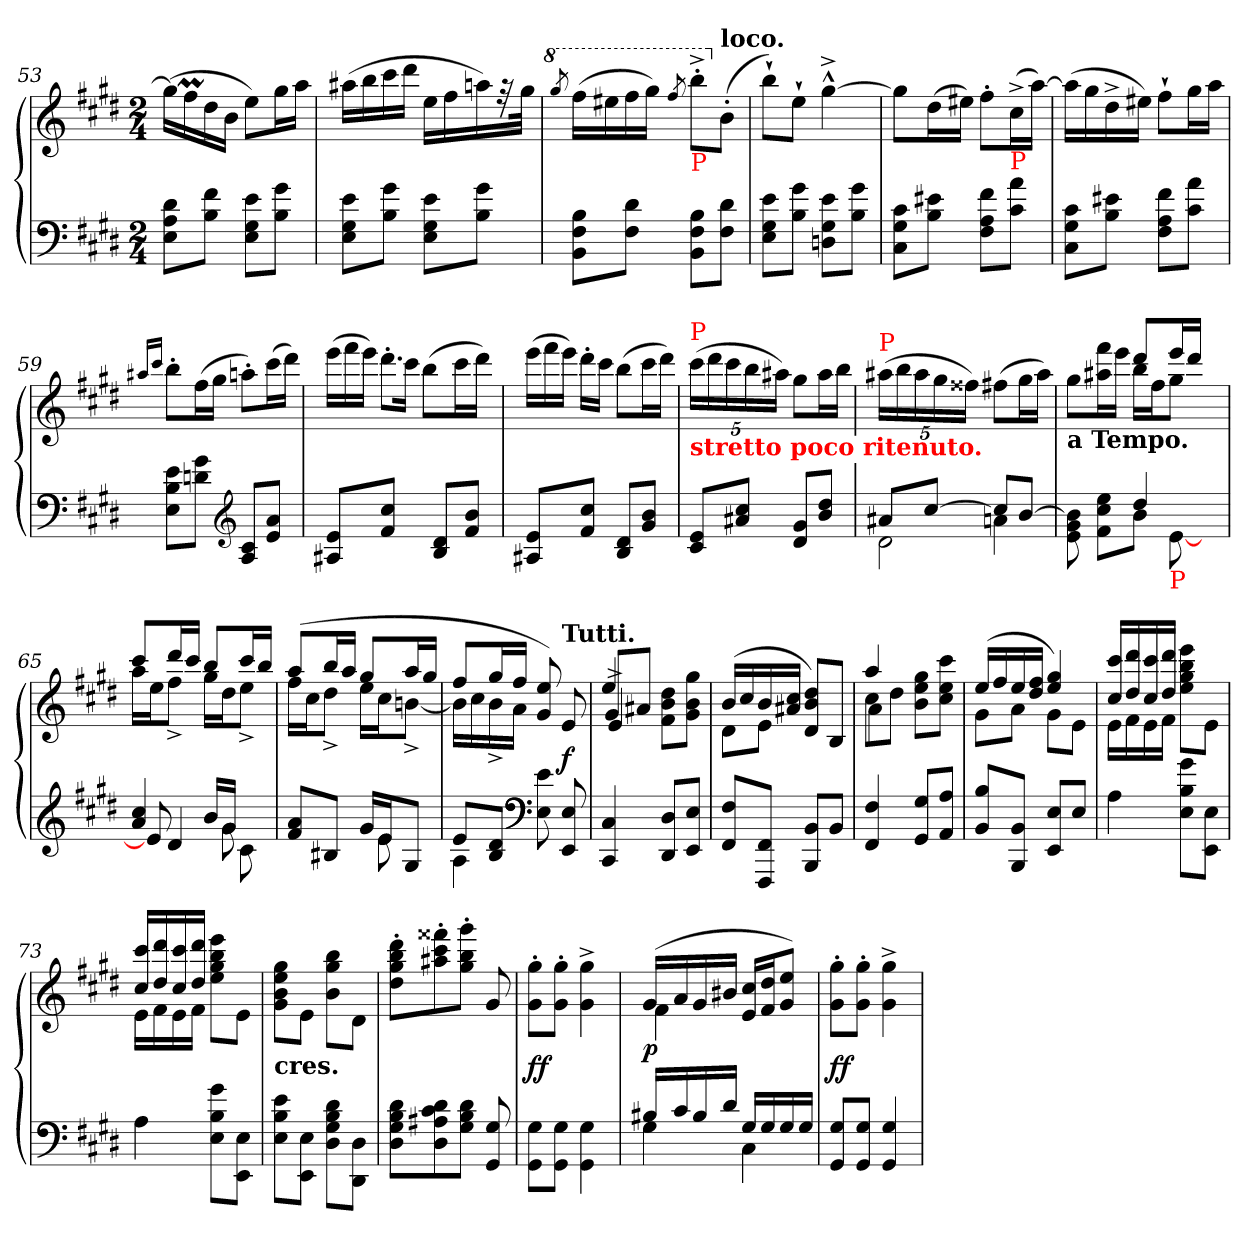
**kern	**kern	**dynam
*part1	*part1	*part1
*staff2	*staff1	*staff1/2
*clefF4	*clefG2	*
*k[f#c#g#d#]	*k[f#c#g#d#]	*
*E:	*E:	*
*M2/4	*M2/4	*
=53	=53	=53
8d# 8A 8EL	(>16gg#LL]	.
.	16ff#M	.
8f# 8BJ	16dd#	.
.	16bJJ	.
8e 8G# 8EL	8eeL)	.
8g# 8BJ	16gg#L	.
.	16aaJJ	.
=54	=54	=54
8e 8G# 8EL	(>16aa#XLL	.
.	16bb	.
8g# 8BJ	16ccc#	.
.	16ddd#JJ	.
8e 8G# 8EL	16eeLL	.
.	16ff#	.
8g# 8BJ	16aan)	.
.	32rff	.
.	32gg#JJk	.
=55	=55	=55
*	*8va	*
.	8qggg#/	.
8B 8F# 8BBL	(>16fff#LL	.
.	16eee#X	.
8d# 8F#J	16fff#	.
.	16ggg#JJ)	.
.	8qfff#/	.
!	!LO:TX:b:color=red:t=P	!
8B 8F# 8BBL	8bbb'^<L	.
*	*X8va	*
!	!LO:TX:a:B:t=loco.	!
8d# 8F#J	(>8b'J	.
=56	=56	=56
8e 8G# 8EL	8bb`L)	.
8g# 8BJ	8ee`J	.
8e 8G# 8DnL	[4gg#^^^<	.
8g# 8BJ	.	.
=57	=57	=57
8c# 8G# 8C#L	8gg#L]	.
8e#X 8BJ	(>16dd#L	.
.	16ee#XJJ)	.
8f# 8A 8F#L	8ff#'L	.
!	!LO:TX:b:color=red:t=P	!
8a 8c#J	(>16cc#^<L	.
.	[16aaJJ)	.
=58	=58	=58
8c# 8G# 8C#L	(>16aaLL]	.
.	16gg#	.
8e#X 8BJ	16dd#^<	.
.	16ee#XJJ)	.
8f# 8A 8F#L	8ff#`L	.
8a 8c#J	16gg#L	.
.	16aaJJ	.
=59	=59	=59
.	16qqaa#X/LL	.
.	16qqccc#/JJ	.
8e 8B 8EL	8bb'L	.
8g# 8dnJ	(>16ff#L	.
.	16gg#JJ	.
*clefG2	*	*
8c# 8AL	8aan'L)	.
8a 8eJ	(>16ccc#L	.
.	16ddd#JJ)	.
=60	=60	=60
*	*Xtuplet	*
8e 8A#XL	(>24eeeLL	.
.	24fff#	.
.	24eeeJJ)	.
!	!LO:N:vis=8.	!
8cc# 8f#J	16ddd#'L	.
!	!LO:N:vis=16	!
.	32ccc#Jk	.
.	(>8bbL	.
8d# 8BL	.	.
.	16ccc#L	.
8b 8f#J	.	.
.	16ddd#JJ)	.
.	32ryy	.
=61	=61	=61
8e 8A#XL	(>24eeeLL	.
.	24fff#	.
.	24eeeJJ)	.
8cc# 8f#J	16ddd#'LL	.
.	16ccc#JJ	.
8d# 8BL	(>8bbL	.
8b 8g#J	16ccc#L	.
.	16ddd#JJ)	.
=62	=62	=62
*	*tuplet	*
*	*Xbrackettup	*
!	!LO:TX:b:B:color=red:t=stretto poco ritenuto.	!
!	!LO:TX:a:color=red:t=P	!
8e 8c#L	(>20ccc#LL	.
.	20ddd#	.
.	20ccc#	.
8cc# 8a#XJ	.	.
.	20bb	.
.	20aa#XJJ)	.
8g# 8d#L	8gg#L	.
8dd# 8bJ	16aa#L	.
.	16bbJJ	.
=63	=63	=63
*^	*	*
*	*^	*	*
!	!	!	!LO:TX:a:color=red:t=P	!
8a#XL	4ryy	2d#\	(>20aa#XLL	.
.	.	.	20bb	.
.	.	.	20aa#	.
[8cc#J	.	.	.	.
.	.	.	20gg#	.
.	.	.	20ff##XJJ)	.
8cc#L]	4an	.	(>8ff#XL	.
[8bJ	.	.	16gg#L	.
.	.	.	16aa#JJ)	.
*	*v	*v	*	*
=64	=64	=64	=64
*	*	*^	*
!	!	!LO:TX:b:B:t=a Tempo.	!	!
4ryy	8b]\ 8g#\ 8e\	4ryy	8gg#L	.
.	8ee 8cc# 8f#L	.	16fff# 16aa#XL	.
.	.	.	16eeeJJ	.
4dd#	8bJ	8ddd#L	16bbLL	.
.	.	.	16ff#J	.
!	!LO:TX:b:color=red:t=P	!	!	!
.	[8e	16eeeL	8gg#J	.
.	.	16ddd#JJ	.	.
8ryy	8ryy	8ryy	8ryy	.
=65	=65	=65	=65	=65
*	*^	*	*	*
4cc# 4a	4ryy	8e]	8ccc#L	16aaLL	.
.	.	.	.	16eeJ	.
.	.	4d#	16ddd#L	8ff#^J	.
.	.	.	16ccc#JJ	.	.
16bLL	16ryy	.	8bbL	16gg#LL	.
16g#JJ	8g#	.	.	16dd#J	.
8ryy	.	8c#\	16ccc#L	8ee^J	.
.	16ryy	.	16bbJJ	.	.
*	*v	*v	*	*	*
=66	=66	=66	=66	=66
8a 8f#L	4ryy	(>8aaL	16ff#LL	.
.	.	.	16cc#J	.
8B#XJ	.	16bbL	8dd#^J	.
.	.	16aaJJ	.	.
16g#LL	16ryy	8gg#L	16eeLL	.
16eJ	8e	.	16cc#J	.
8G#J	.	16aaL	[8bn^J	.
.	16ryy	16gg#JJ	.	.
=67	=67	=67	=67	=67
8eL	4A	8ff#L	16bLL]	.
.	.	.	16cc#	.
8d# 8BJ	.	16gg#L	16b^	.
.	.	16ff#JJ	16aJJ	.
*clefF4	*	*	*	*
8e 8E	4ryy	8ee/ 8g#/)	4ryy	.
!	!	!LO:TX:a:B:t=Tutti.	!	!
8E! 8EE!	.	8e!	.	f
*v	*v	*	*	*
=68	=68	=68	=68
*	*	*^	*
4C#! 4CC#!	4ee!	8g#!/L	4e^!	.
.	.	8a#X!J	.	.
8D#! 8DD#!L	4ryy	8dd#!\ 8b!\ 8f#!\L	4ryy	.
8E! 8EE!J	.	8gg#! 8b! 8g#!J	.	.
*	*	*v	*v	*
=69	=69	=69	=69
8F#! 8FF#!L	(>16b!LL	8d#!\L	.
.	16cc#!	.	.
8FF#! 8FFF#!J	16b!	8e!J	.
.	16cc#! 16a#X!JJ	.	.
8BB! 8BBB!L	8dd#! 8b! 8d#!L)	4ryy	.
8BB!J	8B!J	.	.
=70	=70	=70	=70
*	*	*^	*
4F#! 4FF#!	4aa!	8cc#!L	4a!\	.
.	.	8dd#!J	.	.
8G#!/ 8GG#!/L	4ryy	8gg#!\ 8ee!\ 8b!\L	4ryy	.
8A! 8AA!J	.	8ccc#! 8ee! 8cc#!J	.	.
*	*	*v	*v	*
=71	=71	=71	=71
8B! 8BB!L	(>16ee!LL	8g#!\L	.
.	16ff#!	.	.
8BB! 8BBB!J	16ee!	8a!J	.
.	16ff#! 16dd#!JJ	.	.
8E! 8EE!L	4gg#! 4ee!)	8g#!\L	.
8E!J	.	8e!J	.
=72	=72	=72	=72
4A!	16ccc#! 16cc#!LL	16e!\LL	.
.	16ddd#! 16dd#!	16f#!	.
.	16ccc#! 16cc#!	16e!	.
.	16ddd#! 16dd#!JJ	16f#!JJ	.
8g#!\ 8B!\ 8E!\L	8eee! 8bb! 8gg#! 8ee!L	4ryy	.
8E! 8EE!J	8e!J	.	.
=73	=73	=73	=73
4A!	16ccc#! 16cc#!LL	16e!\LL	.
.	16ddd#! 16dd#!	16f#!	.
.	16ccc#! 16cc#!	16e!	.
.	16ddd#! 16dd#!JJ	16f#!JJ	.
8g#!\ 8B!\ 8E!\L	8eee! 8bb! 8gg#! 8ee!L	4ryy	.
8E! 8EE!J	8e!J	.	.
*	*v	*v	*
=74	=74	=74
!	!LO:TX:c:B:t=cres.	!
8e!\ 8B!\ 8E!\L	8gg#! 8ee! 8b! 8g#!L	.
8E! 8EE!J	8e!J	.
8d#!\ 8B!\ 8G#!\ 8D#!\L	8bb! 8gg#! 8b!L	.
8D#! 8DD#!J	8d#!J	.
=75	=75	=75
8d#!\ 8B!\ 8G#!\ 8D#!\L	8ddd#!'\ 8bb!'\ 8gg#!'\ 8dd#!'\L	.
8d#! 8c#! 8A#X! 8D#!	8fff##X!' 8ccc#!' 8aa#X!'	.
8d#! 8B! 8G#!J	8ggg#!' 8bb!' 8gg#!'J	.
8G#! 8GG#!	8g#!	.
=76	=76	=76
8G#!\ 8GG#!\L	8gg#!'\ 8g#!'\L	ff
8G#! 8GG#!J	8gg#!' 8g#!'J	.
4G#!\ 4GG#!\	4gg#!^ 4g#!^	.
=77	=77	=77
*^	*^	*
16B#X!LL	4G#!	(<16g#!LL	4f#!	p
16c#!	.	16a!	.	.
16B#!	.	16g#!	.	.
16d#!JJ	.	16b#X!JJ	.	.
16G#!LL	4C#!\	16cc#! 16e!LL	4ryy	.
16G#!	.	16dd#! 16f#!J	.	.
16G#!	.	8ee! 8g#!J)	.	.
16G#!JJ	.	.	.	.
*v	*v	*	*	*
*	*v	*v	*
=78	=78	=78
8G#! 8GG#!L	8gg#!'\ 8g#!'\L	ff
8G#! 8GG#!J	8gg#!' 8g#!'J	.
4G#! 4GG#!	4gg#!^ 4g#!^	.
=	=	=
*-	*-	*-
